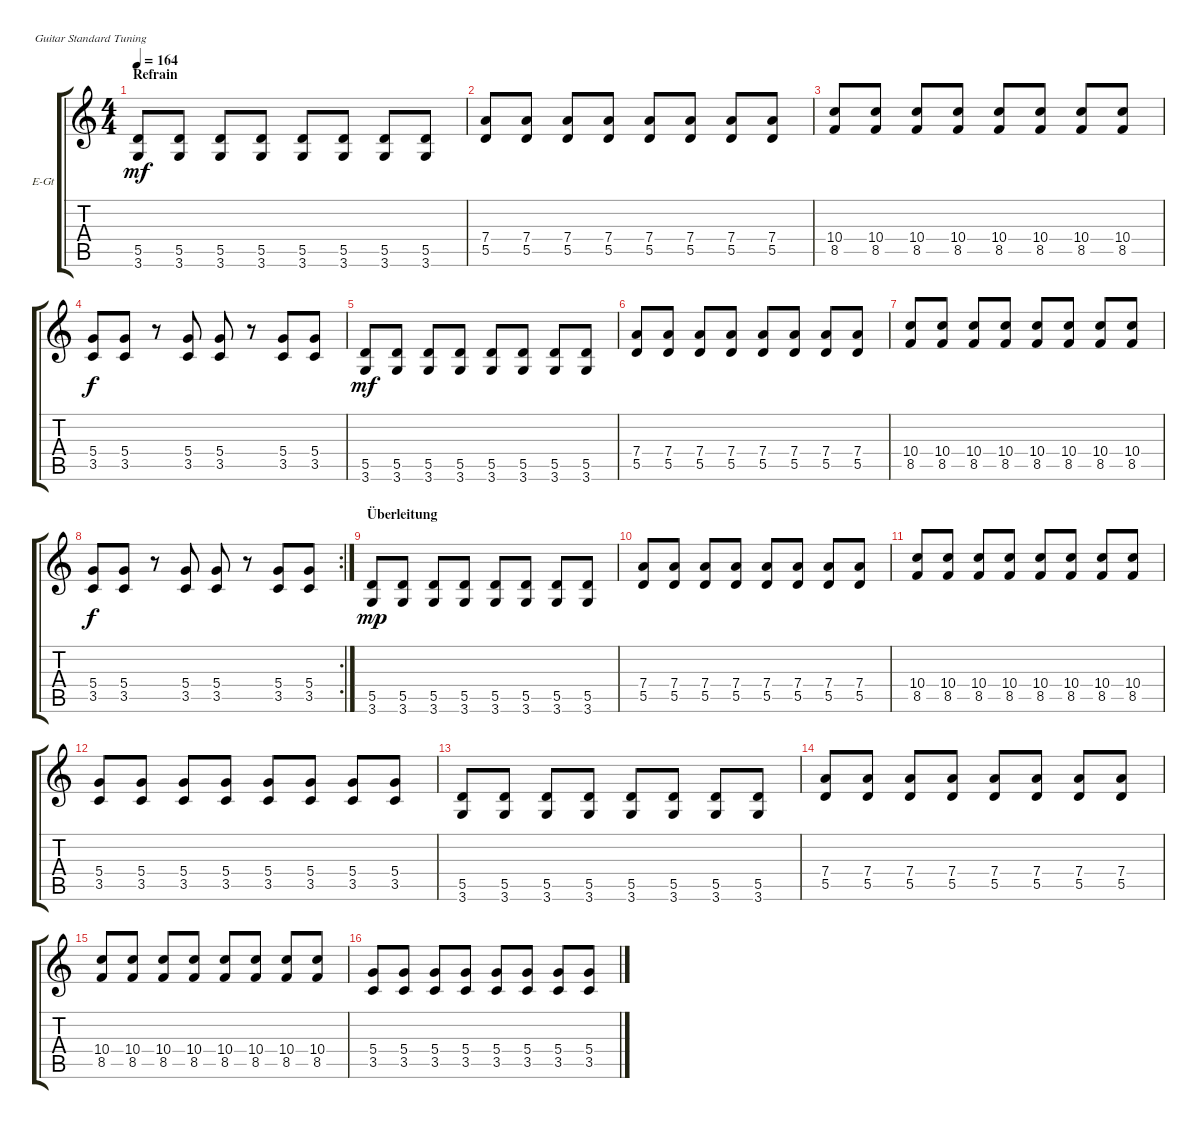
\defaultSystemsLayout 4
\bracketExtendMode groupsimilarinstruments
\firstSystemTrackNameOrientation horizontal
\otherSystemsTrackNameOrientation horizontal
\track ("Electric Guitar" "E-Gt") {instrument distortionguitar}
\staff {score tabs}
\tuning (E4 B3 G3 D3 A2 E2)
\ts (4 4)
\section ("" "Refrain")
\tempo 164
\clef g2
\ks c
(3.6 5.5).8{dy mf} (5.5 3.6).8 (5.5 3.6).8 (5.5 3.6).8 (5.5 3.6).8 (5.5 3.6).8 (5.5 3.6).8 (5.5 3.6).8 |
(5.5 7.4).8 (5.5 7.4).8 (5.5 7.4).8 (5.5 7.4).8 (5.5 7.4).8 (5.5 7.4).8 (5.5 7.4).8 (5.5 7.4).8 |
(8.5 10.4).8 (8.5 10.4).8 (8.5 10.4).8 (8.5 10.4).8 (8.5 10.4).8 (8.5 10.4).8 (8.5 10.4).8 (8.5 10.4).8 |
(3.5 5.4).8{dy f} (3.5 5.4).8 r.8 (3.5 5.4).8 (3.5 5.4).8 r.8 (3.5 5.4).8 (5.4 3.5).8 |
(3.6 5.5).8{dy mf} (5.5 3.6).8 (5.5 3.6).8 (5.5 3.6).8 (5.5 3.6).8 (5.5 3.6).8 (5.5 3.6).8 (5.5 3.6).8 |
(5.5 7.4).8 (5.5 7.4).8 (5.5 7.4).8 (5.5 7.4).8 (5.5 7.4).8 (5.5 7.4).8 (5.5 7.4).8 (5.5 7.4).8 |
(8.5 10.4).8 (8.5 10.4).8 (8.5 10.4).8 (8.5 10.4).8 (8.5 10.4).8 (8.5 10.4).8 (8.5 10.4).8 (8.5 10.4).8 |
\rc 2
(3.5 5.4).8{dy f} (3.5 5.4).8 r.8 (3.5 5.4).8 (3.5 5.4).8 r.8 (3.5 5.4).8 (5.4 3.5).8 |
\section ("" "Überleitung")
(3.6 5.5).8{dy mp} (5.5 3.6).8 (5.5 3.6).8 (5.5 3.6).8 (5.5 3.6).8 (5.5 3.6).8 (5.5 3.6).8 (5.5 3.6).8 |
(5.5 7.4).8 (5.5 7.4).8 (5.5 7.4).8 (5.5 7.4).8 (5.5 7.4).8 (5.5 7.4).8 (5.5 7.4).8 (5.5 7.4).8 |
(8.5 10.4).8 (8.5 10.4).8 (8.5 10.4).8 (8.5 10.4).8 (8.5 10.4).8 (8.5 10.4).8 (8.5 10.4).8 (8.5 10.4).8 |
(3.5 5.4).8 (3.5 5.4).8 (3.5 5.4).8 (3.5 5.4).8 (3.5 5.4).8 (3.5 5.4).8 (3.5 5.4).8 (3.5 5.4).8 |
(3.6 5.5).8 (5.5 3.6).8 (5.5 3.6).8 (5.5 3.6).8 (5.5 3.6).8 (5.5 3.6).8 (5.5 3.6).8 (5.5 3.6).8 |
(5.5 7.4).8 (5.5 7.4).8 (5.5 7.4).8 (5.5 7.4).8 (5.5 7.4).8 (5.5 7.4).8 (5.5 7.4).8 (5.5 7.4).8 |
(8.5 10.4).8 (8.5 10.4).8 (8.5 10.4).8 (8.5 10.4).8 (8.5 10.4).8 (8.5 10.4).8 (8.5 10.4).8 (8.5 10.4).8 |
(3.5 5.4).8 (3.5 5.4).8 (3.5 5.4).8 (3.5 5.4).8 (3.5 5.4).8 (3.5 5.4).8 (3.5 5.4).8 (3.5 5.4).8
